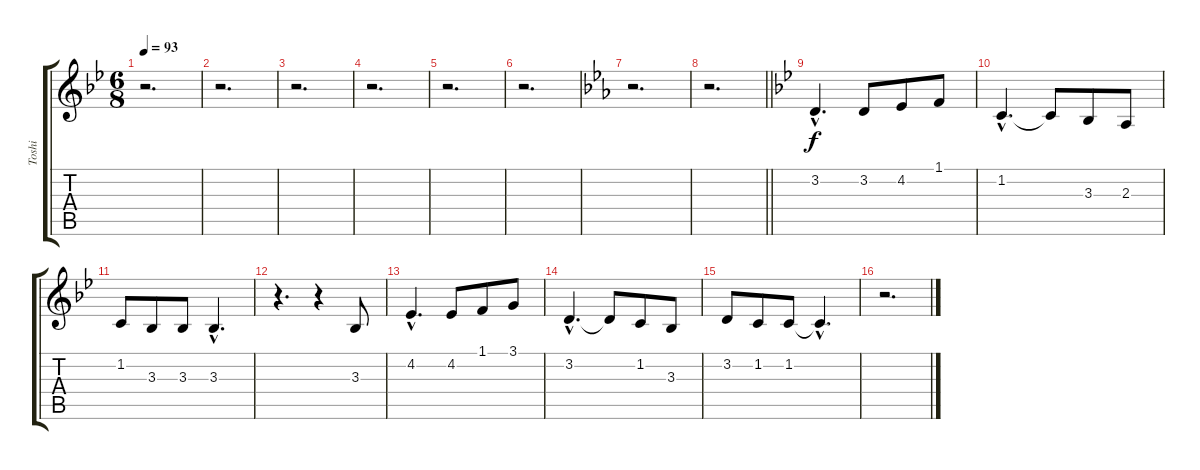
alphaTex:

\track ("Toshi" "Toshi") {instrument accordion}
\staff {score tabs}
\tuning (E4 B3 G3 D3 A2 E2) {hide}
\ts (6 8)
\tempo 93
\clef g2
\ks bb
r.2{d dy f} |
r.2{d} |
r.2{d} |
r.2{d} |
r.2{d} |
r.2{d} |
\ks eb
r.2{d} |
\barLineRight lightlight
r.2{d} |
\ks bb
3.2{hac}.4{d} 3.2.8 4.2.8 1.1.8 |
1.2{hac}.4{d} 1.2{t}.8 3.3.8 2.3.8 |
1.2.8 3.3.8 3.3.8 3.3{hac}.4{d} |
r.4{d} r.4 3.3.8 |
4.2{hac}.4{d} 4.2.8 1.1.8 3.1.8 |
3.2{hac}.4{d} 3.2{t}.8 1.2.8 3.3.8 |
3.2.8 1.2.8 1.2.8 1.2{hac t}.4{d} |
r.2{d}
